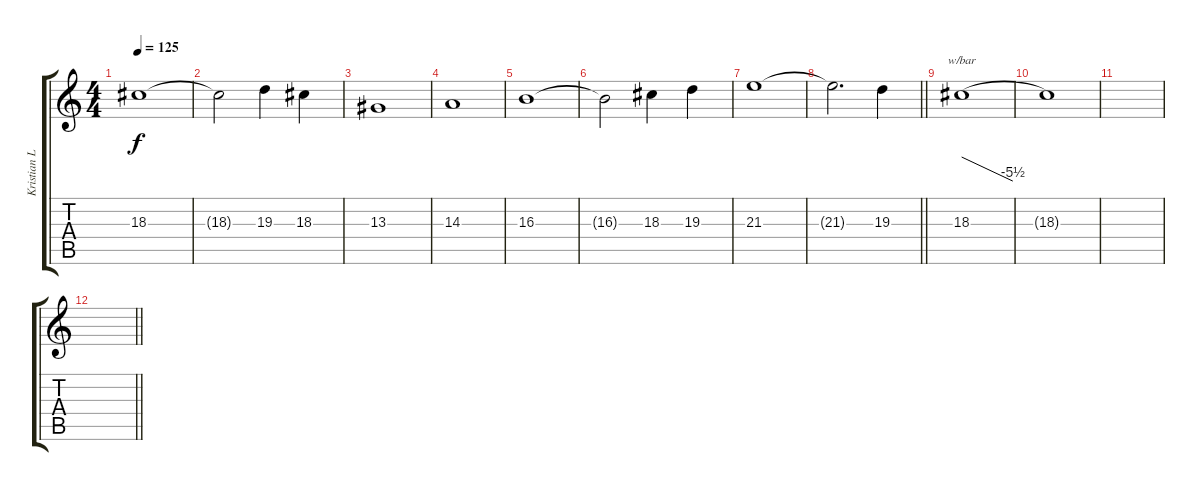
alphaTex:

\track ("Kristian Lorenc" "Kristian L") {instrument stringensemble1}
\staff {score tabs}
\tuning (E4 B3 G3 D3 A2 E2) {hide}
\ts (4 4)
\tempo 125
\clef g2
\ks c
18.3.1{dy f} |
18.3{t}.2 19.3.4 18.3.4 |
13.3.1 |
14.3.1 |
16.3.1 |
16.3{t}.2 18.3.4 19.3.4 |
21.3.1 |
\barLineRight lightlight
21.3{t}.2{d} 19.3.4 |
18.3.1{tbe (dive default 0 0 60 -22)} |
18.3{t}.1 |
|
\barLineRight lightlight
